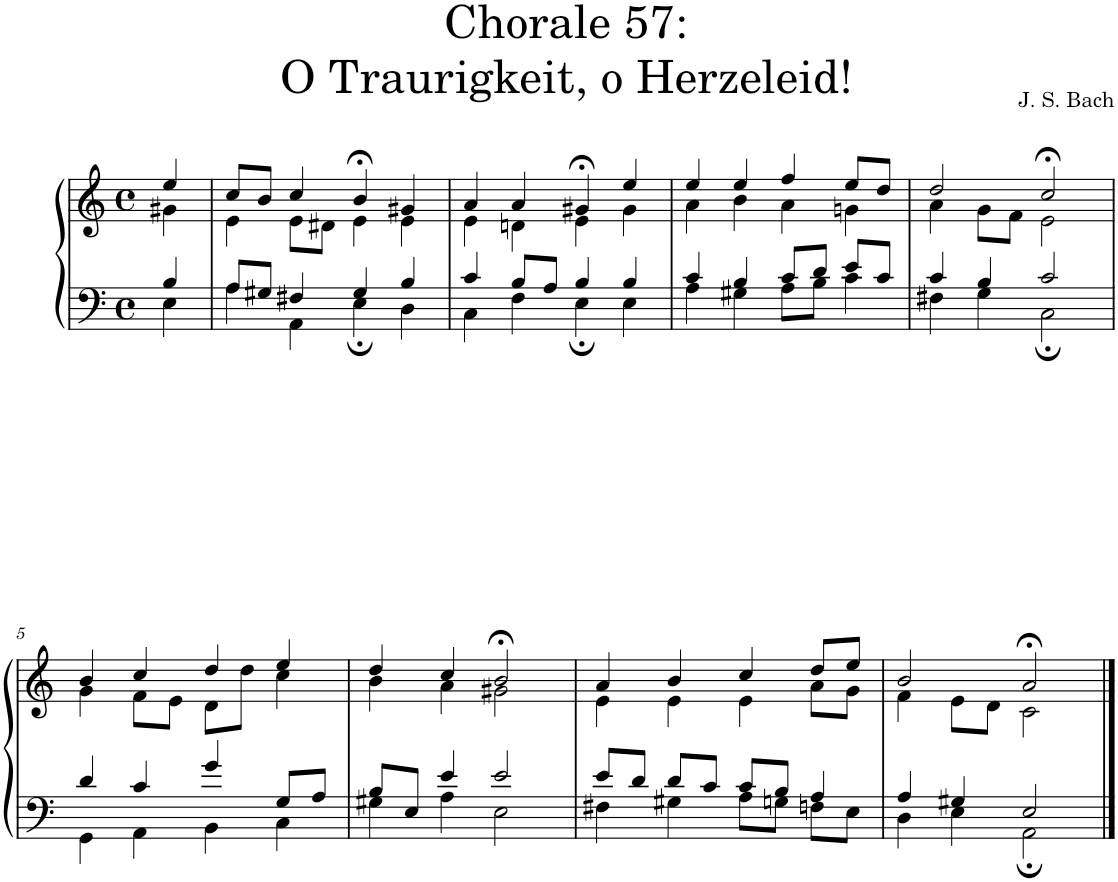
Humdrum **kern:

**kern	**kern
*part1	*part1
*staff2	*staff1
*I"S,A	*
*clefF4	*clefG2
*k[]	*k[]
*M4/4	*M4/4
*met(c)	*met(c)
=	=
*^	*^
4B/	4E\	4ee/	4g#X\
=1	=1	=1	=1
8A/L	4A\	8cc/L	4e\
8G#X/J	.	8b/J	.
4F#X/	4AA\	4cc/	8e\L
.	.	.	8d#X\J
4G#/	4E;\	4b;</	4e\
4B/	4D\	4g#X/	4e\
=2	=2	=2	=2
4c/	4C\	4a/	4e\
8B/L	4F\	4a/	4dn\
8A/J	.	.	.
4B/	4E;\	4g#X;</	4e\
4B/	4E\	4ee/	4g#\
=3	=3	=3	=3
4c/	4A\	4ee/	4a\
4B/	4G#X\	4ee/	4b\
8c/L	8A\L	4ff/	4a\
8d/J	8B\J	.	.
8e/L	4c\	8ee/L	4gn\
8c/J	.	8dd/J	.
=4	=4	=4	=4
4c/	4F#X\	2dd/	4a\
4B/	4G\	.	8g\L
.	.	.	8f\J
2c/	2C;\	2cc;</	2e\
!!LO:LB:g=z	!!
=5	=5	=5	=5
4d/	4GG\	4b/	4g\
4c/	4AA\	4cc/	8f\L
.	.	.	8e\J
4g/	4BB\	4dd/	8d\L
.	.	.	8dd\J
8G/L	4C\	4ee/	4cc\
8A/J	.	.	.
=6	=6	=6	=6
8B/L	4G#X\	4dd/	4b\
8E/J	.	.	.
4e/	4A\	4cc/	4a\
2e/	2E\	2b;</	2g#X\
=7	=7	=7	=7
8e/L	4F#X\	4a/	4e\
8d/J	.	.	.
8d/L	4G#X\	4b/	4e\
8c/J	.	.	.
8c/L	8A\L	4cc/	4e\
8B/J	8Gn\J	.	.
4A/	8Fn\L	8dd/L	8a\L
.	8E\J	8ee/J	8g\J
=8	=8	=8	=8
4A/	4D\	2b/	4f\
4G#X/	4E\	.	8e\L
.	.	.	8d\J
2E/	2AA;\	2a;</	2c\
*v	*v	*	*
*	*v	*v
==	==
*-	*-
